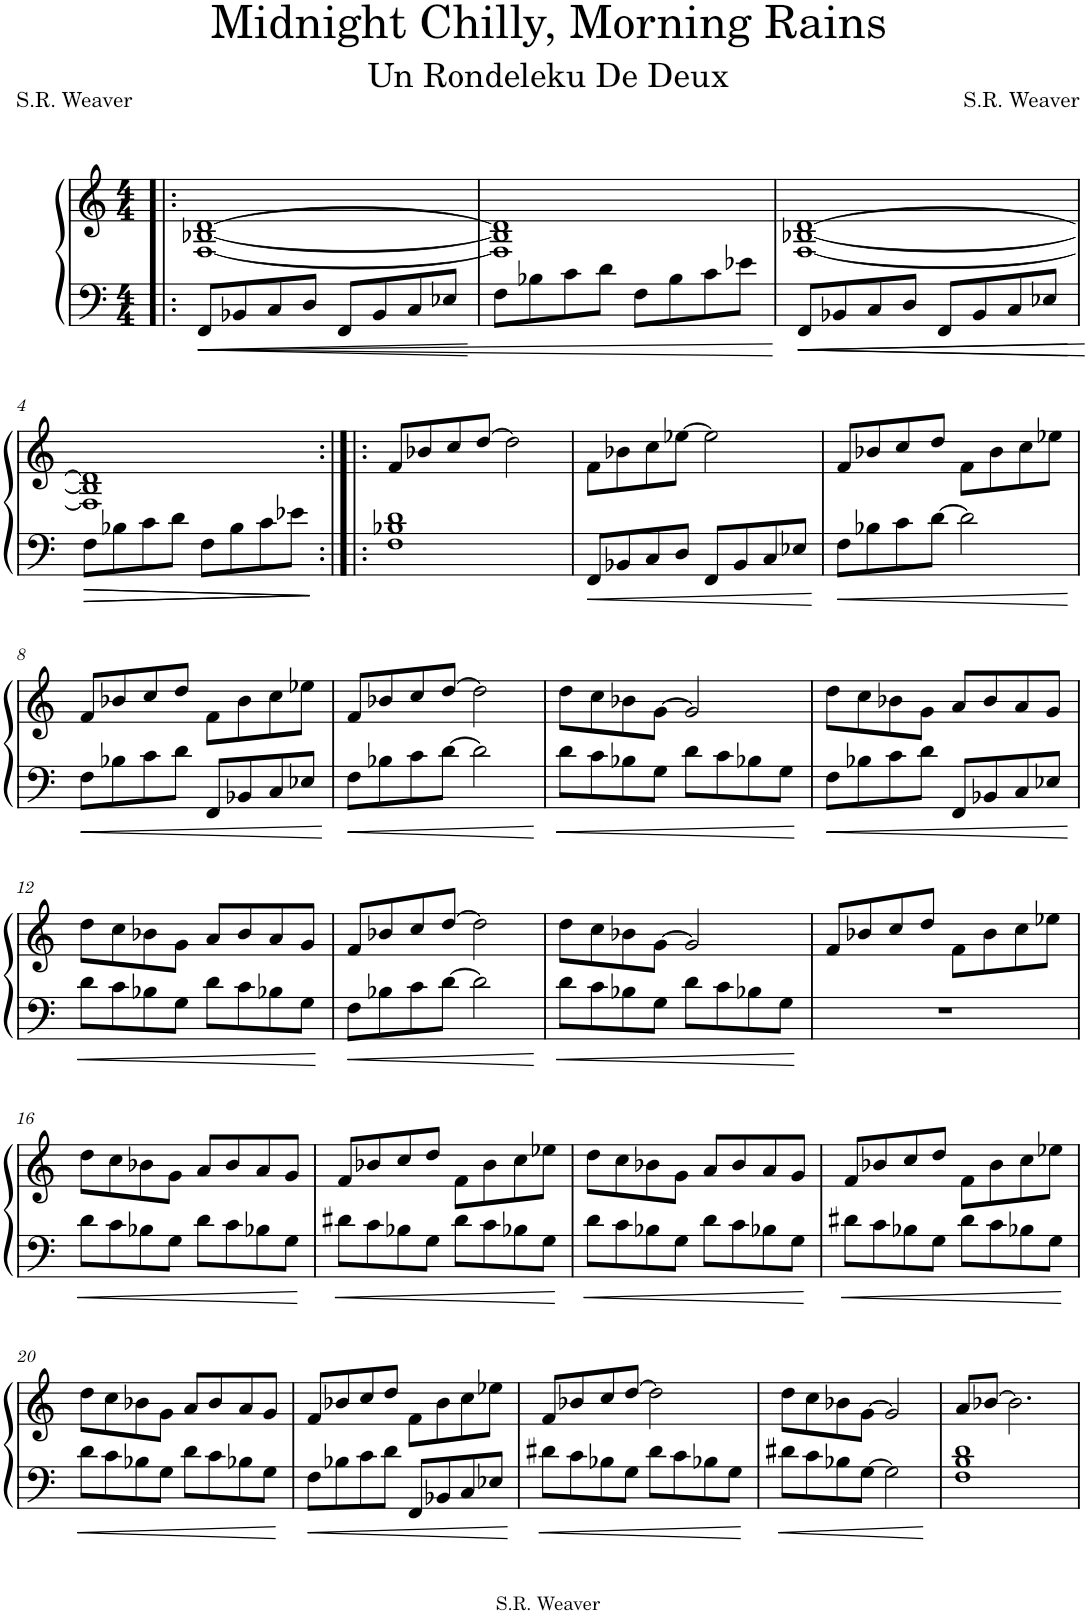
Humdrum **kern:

**kern	**kern
*part1	*part1
*staff2	*staff1
*I"Piano	*
*I'Pno.	*
*clefF4	*clefG2
*k[]	*k[]
*M4/4	*M4/4
=1!|:	=1!|:
8FF/L	[1F [1B-X [1d
8BB-X/	.
8C/	.
8D/J	.
8FF/L	.
8BB-/	.
8C/	.
8E-X/J	.
=2	=2
8F\L	1F] 1B-] 1d]
8B-X\	.
8c\	.
8d\J	.
8F\L	.
8B-\	.
8c\	.
8e-X\J	.
=3	=3
8FF/L	[1F [1B-X [1d
8BB-X/	.
8C/	.
8D/J	.
8FF/L	.
8BB-/	.
8C/	.
8E-X/J	.
!!LO:LB:g=z
=4	=4
8F\L	1F] 1B-] 1d]
8B-X\	.
8c\	.
8d\J	.
8F\L	.
8B-\	.
8c\	.
8e-X\J	.
=5:|!|:	=5:|!|:
1F 1B-X 1d	8f/L
.	8b-X/
.	8cc/
.	[8dd/J
.	2dd\]
=6	=6
8FF/L	8f\L
8BB-X/	8b-X\
8C/	8cc\
8D/J	[8ee-X\J
8FF/L	2ee-\]
8BB-/	.
8C/	.
8E-X/J	.
=7	=7
8F\L	8f/L
8B-X\	8b-X/
8c\	8cc/
[8d\J	8dd/J
2d\]	8f\L
.	8b-\
.	8cc\
.	8ee-X\J
!!LO:LB:g=z
=8	=8
8F\L	8f/L
8B-X\	8b-X/
8c\	8cc/
8d\J	8dd/J
8FF/L	8f\L
8BB-X/	8b-\
8C/	8cc\
8E-X/J	8ee-X\J
=9	=9
8F\L	8f/L
8B-X\	8b-X/
8c\	8cc/
[8d\J	[8dd/J
2d\]	2dd\]
=10	=10
8d\L	8dd\L
8c\	8cc\
8B-X\	8b-X\
8G\J	[8g\J
8d\L	2g/]
8c\	.
8B-X\	.
8G\J	.
=11	=11
8F\L	8dd\L
8B-X\	8cc\
8c\	8b-X\
8d\J	8g\J
8FF/L	8a/L
8BB-X/	8b-/
8C/	8a/
8E-X/J	8g/J
!!LO:LB:g=z
=12	=12
8d\L	8dd\L
8c\	8cc\
8B-X\	8b-X\
8G\J	8g\J
8d\L	8a/L
8c\	8b-/
8B-X\	8a/
8G\J	8g/J
=13	=13
8F\L	8f/L
8B-X\	8b-X/
8c\	8cc/
[8d\J	[8dd/J
2d\]	2dd\]
=14	=14
8d\L	8dd\L
8c\	8cc\
8B-X\	8b-X\
8G\J	[8g\J
8d\L	2g/]
8c\	.
8B-X\	.
8G\J	.
=15	=15
1r	8f/L
.	8b-X/
.	8cc/
.	8dd/J
.	8f\L
.	8b-\
.	8cc\
.	8ee-X\J
!!LO:LB:g=z
=16	=16
8d\L	8dd\L
8c\	8cc\
8B-X\	8b-X\
8G\J	8g\J
8d\L	8a/L
8c\	8b-/
8B-X\	8a/
8G\J	8g/J
=17	=17
8d#X\L	8f/L
8c\	8b-X/
8B-X\	8cc/
8G\J	8dd/J
8d#\L	8f\L
8c\	8b-\
8B-X\	8cc\
8G\J	8ee-X\J
=18	=18
8d\L	8dd\L
8c\	8cc\
8B-X\	8b-X\
8G\J	8g\J
8d\L	8a/L
8c\	8b-/
8B-X\	8a/
8G\J	8g/J
=19	=19
8d#X\L	8f/L
8c\	8b-X/
8B-X\	8cc/
8G\J	8dd/J
8d#\L	8f\L
8c\	8b-\
8B-X\	8cc\
8G\J	8ee-X\J
!!LO:LB:g=z
=20	=20
8d\L	8dd\L
8c\	8cc\
8B-X\	8b-X\
8G\J	8g\J
8d\L	8a/L
8c\	8b-/
8B-X\	8a/
8G\J	8g/J
=21	=21
8F\L	8f/L
8B-X\	8b-X/
8c\	8cc/
8d\J	8dd/J
8FF/L	8f\L
8BB-X/	8b-\
8C/	8cc\
8E-X/J	8ee-X\J
=22	=22
8d#X\L	8f/L
8c\	8b-X/
8B-X\	8cc/
8G\J	[8dd/J
8d#\L	2dd\]
8c\	.
8B-X\	.
8G\J	.
=23	=23
8d#X\L	8dd\L
8c\	8cc\
8B-X\	8b-X\
[8G\J	[8g\J
2G\]	2g/]
=24	=24
1F 1B 1d	8a/L
.	[8b-X/J
.	2.b-\]
=	=
*-	*-
